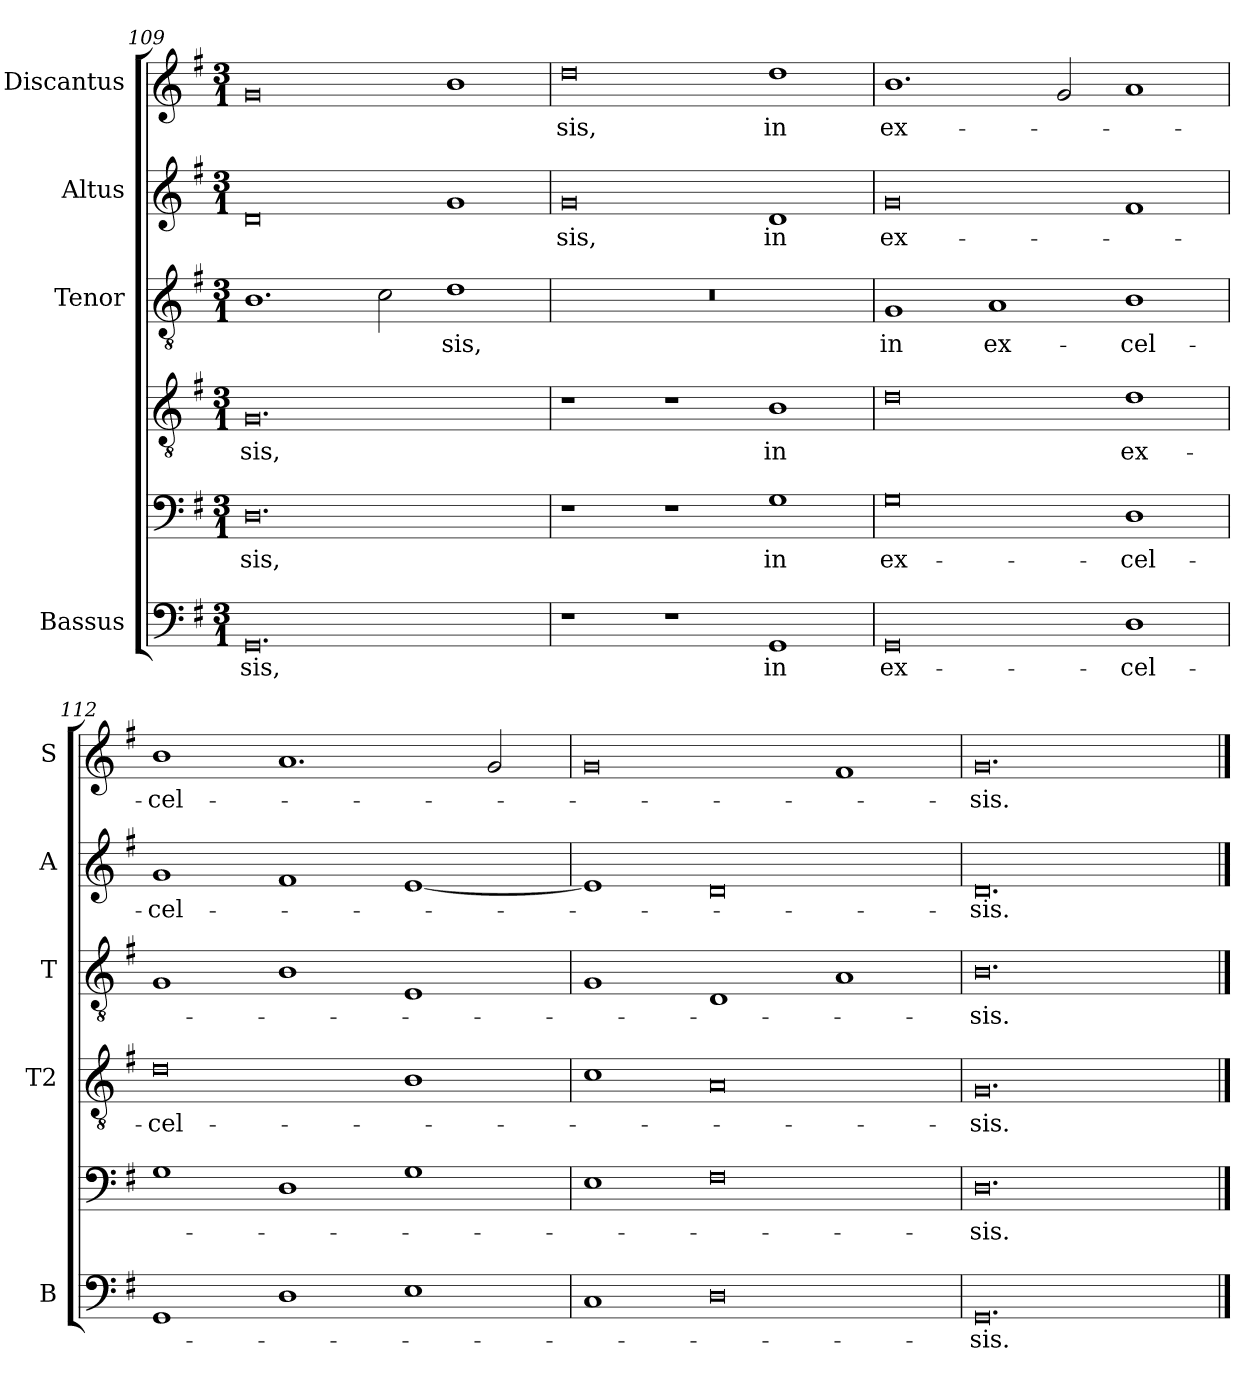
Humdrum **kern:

**kern	**text	**kern	**text	**kern	**text	**kern	**text	**kern	**text	**kern	**text
*part6	*part6	*part5	*part5	*part4	*part4	*part3	*part3	*part2	*part2	*part1	*part1
*staff6	*staff6	*staff5	*staff5	*staff4	*staff4	*staff3	*staff3	*staff2	*staff2	*staff1	*staff1
*I"Bassus	*	*	*	*	*	*I"Tenor	*	*I"Altus	*	*I"Discantus	*
*I'B	*	*	*	*I'T2	*	*I'T	*	*I'A	*	*I'S	*
*clefF4	*	*clefF4	*	*clefGv2	*	*clefGv2	*	*clefG2	*	*clefG2	*
*k[f#]	*	*k[f#]	*	*k[f#]	*	*k[f#]	*	*k[f#]	*	*k[f#]	*
*G:	*	*G:	*	*G:	*	*G:	*	*G:	*	*G:	*
*M3/1	*	*M3/1	*	*M3/1	*	*M3/1	*	*M3/1	*	*M3/1	*
=109	=109	=109	=109	=109	=109	=109	=109	=109	=109	=109	=109
!	!LO:LY:b	!	!LO:LY:b	!	!LO:LY:b	!	!	!	!	!	!
0.GG	-sis,	0.D	-sis,	0.G	-sis,	1.B	.	0d	.	0g	.
.	.	.	.	.	.	2c\	.	.	.	.	.
!	!	!	!	!	!	!	!LO:LY:b	!	!	!	!
.	.	.	.	.	.	1d	-sis,	1g	.	1b	.
=110	=110	=110	=110	=110	=110	=110	=110	=110	=110	=110	=110
!	!	!	!	!	!	!	!	!	!LO:LY:b	!	!LO:LY:b
1r	.	1r	.	1r	.	0.r	.	0g	-sis,	0dd	-sis,
1r	.	1r	.	1r	.	.	.	.	.	.	.
!	!LO:LY:b	!	!LO:LY:b	!	!LO:LY:b	!	!	!	!LO:LY:b	!	!LO:LY:b
1GG	in	1G	in	1B	in	.	.	1d	in	1dd	in
=111	=111	=111	=111	=111	=111	=111	=111	=111	=111	=111	=111
!	!LO:LY:b	!	!LO:LY:b	!	!	!	!LO:LY:b	!	!LO:LY:b	!	!LO:LY:b
0GG	ex-	0G	ex-	0d	.	1G	in	0g	ex-	1.b	ex-
!	!	!	!	!	!	!	!LO:LY:b	!	!	!	!
.	.	.	.	.	.	1A	ex-	.	.	.	.
.	.	.	.	.	.	.	.	.	.	2g/	.
!	!LO:LY:b	!	!LO:LY:b	!	!LO:LY:b	!	!LO:LY:b	!	!	!	!
1D	-cel-	1D	-cel-	1d	ex-	1B	-cel-	1f#	.	1a	.
=112	=112	=112	=112	=112	=112	=112	=112	=112	=112	=112	=112
!	!	!	!	!	!LO:LY:b	!	!	!	!LO:LY:b	!	!LO:LY:b
1GG	.	1G	.	0d	-cel-	1G	.	1g	-cel-	1b	-cel-
1D	.	1D	.	.	.	1B	.	1f#	.	1.a	.
1E	.	1G	.	1B	.	1E	.	[1e	.	.	.
.	.	.	.	.	.	.	.	.	.	2g/	.
=113	=113	=113	=113	=113	=113	=113	=113	=113	=113	=113	=113
1C	.	1E	.	1c	.	1G	.	1e]	.	0g	.
0D	.	0F#	.	0A	.	1D	.	0d	.	.	.
.	.	.	.	.	.	1A	.	.	.	1f#	.
=114	=114	=114	=114	=114	=114	=114	=114	=114	=114	=114	=114
!	!LO:LY:b	!	!LO:LY:b	!	!LO:LY:b	!	!LO:LY:b	!	!LO:LY:b	!	!LO:LY:b
0.GG	-sis.	0.D	-sis.	0.G	-sis.	0.B	-sis.	0.d	-sis.	0.g	-sis.
==	==	==	==	==	==	==	==	==	==	==	==
*-	*-	*-	*-	*-	*-	*-	*-	*-	*-	*-	*-
